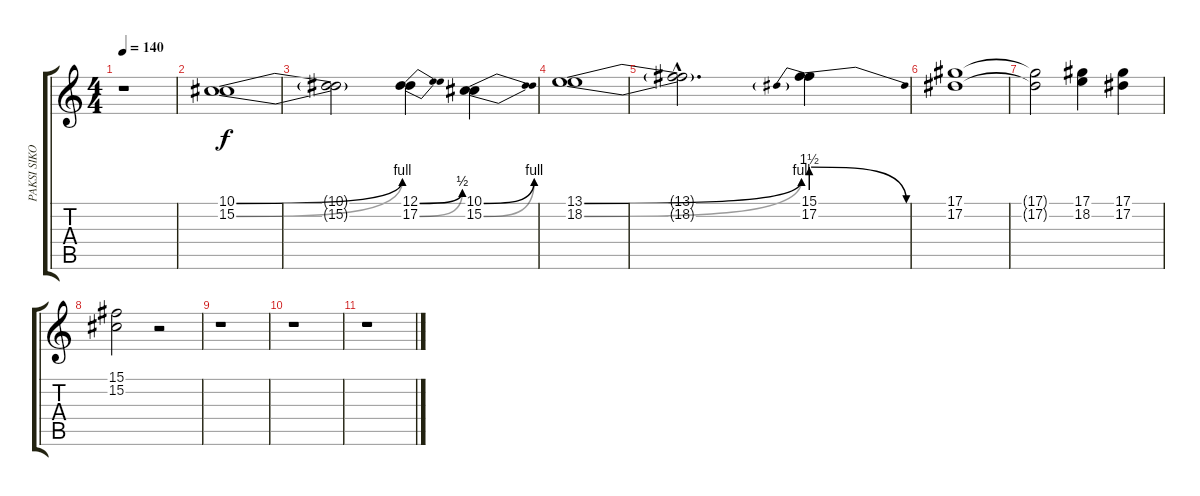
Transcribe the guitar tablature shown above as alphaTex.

\track ("PAKSI SIKOLY" "PAKSI SIKO") {instrument choiraahs}
\staff {score tabs}
\tuning (Eb4 Bb3 Gb3 Db3 Ab2 Eb2) {hide}
\ts (4 4)
\tempo 140
\clef g2
\ks c
r.1{dy f} |
(10.1{be (bend 0 0 60 4)} 15.2{be (bend 0 0 60 4)}).1 |
(10.1{t} 15.2{t}).2 (12.1{be (bend 0 0 60 2)} 17.2{be (bend 0 0 60 2)}).4 (10.1{be (bend 0 0 60 4)} 15.2{be (bend 0 0 60 4)}).4 |
(13.1{be (bend 0 0 60 4)} 18.2{be (bend 0 0 60 4)}).1 |
(13.1{hac t} 18.2{hac t}).2{d} (15.1 17.2{be (prebendrelease 0 6 60 0)}).4 |
(17.1 17.2).1 |
(17.1{t} 17.2{t}).2 (17.1 18.2).4 (17.1 17.2).4 |
(15.1 15.2).2 r.2 |
r.1 |
r.1 |
r.1
